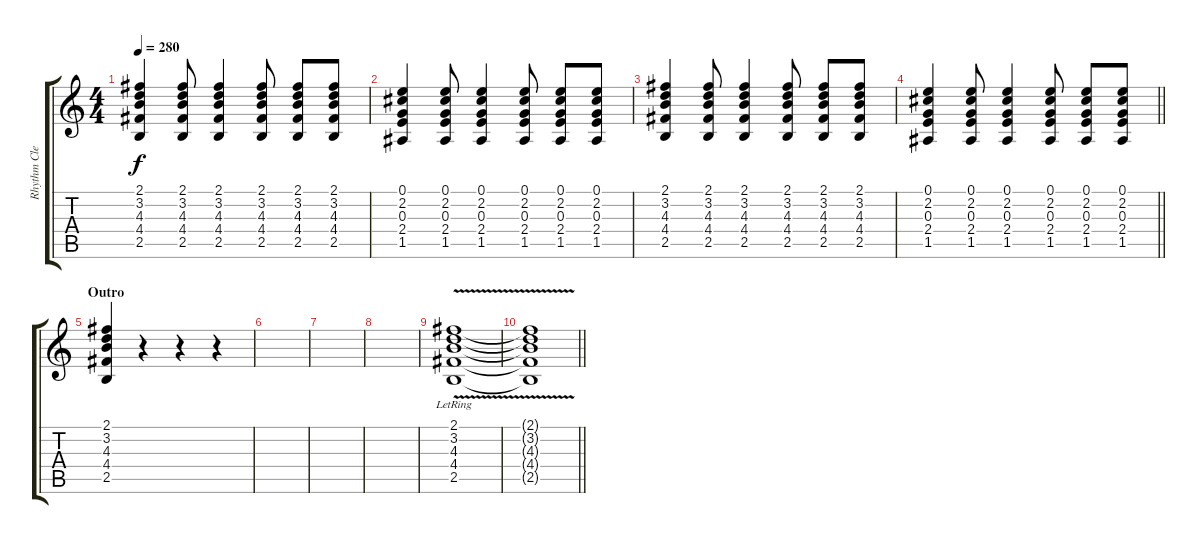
\track ("Rhythm Clean" "Rhythm Cle") {instrument acousticguitarsteel}
\staff {score tabs}
\tuning (E4 B3 G3 D3 A2 E2) {hide}
\ts (4 4)
\tempo 280
\clef g2
\ks c
(2.1 3.2 4.3 4.4 2.5).4{dy f} (2.1 3.2 4.3 4.4 2.5).8 (2.1 3.2 4.3 4.4 2.5).4 (2.1 3.2 4.3 4.4 2.5).8 (2.1 3.2 4.3 4.4 2.5).8 (2.1 3.2 4.3 4.4 2.5).8 |
(0.1 2.2 0.3 2.4 1.5).4 (0.1 2.2 0.3 2.4 1.5).8 (0.1 2.2 0.3 2.4 1.5).4 (0.1 2.2 0.3 2.4 1.5).8 (0.1 2.2 0.3 2.4 1.5).8 (0.1 2.2 0.3 2.4 1.5).8 |
(2.1 3.2 4.3 4.4 2.5).4 (2.1 3.2 4.3 4.4 2.5).8 (2.1 3.2 4.3 4.4 2.5).4 (2.1 3.2 4.3 4.4 2.5).8 (2.1 3.2 4.3 4.4 2.5).8 (2.1 3.2 4.3 4.4 2.5).8 |
\barLineRight lightlight
(0.1 2.2 0.3 2.4 1.5).4 (0.1 2.2 0.3 2.4 1.5).8 (0.1 2.2 0.3 2.4 1.5).4 (0.1 2.2 0.3 2.4 1.5).8 (0.1 2.2 0.3 2.4 1.5).8 (0.1 2.2 0.3 2.4 1.5).8 |
\section ("" "Outro")
(2.1 3.2 4.3 4.4 2.5).4 r.4 r.4 r.4 |
|
|
|
(2.1{v} 3.2{v} 4.3{v} 4.4{v} 2.5{v lr}).1 |
\barLineRight lightlight
(2.1{t} 3.2{t} 4.3{t} 4.4{t} 2.5{t}).1{volume 0}
